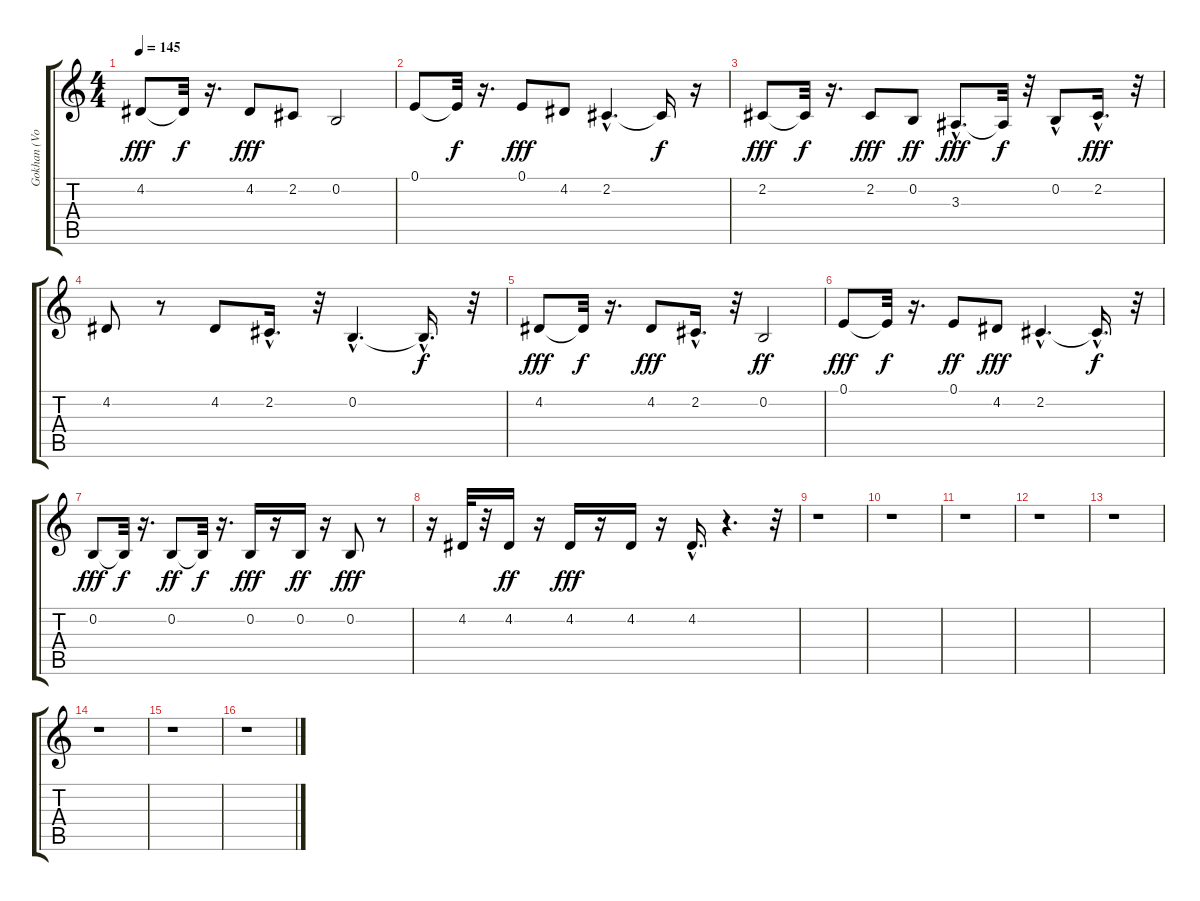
\track ("Gokhan (Vokal)" "Gokhan (Vo") {instrument lead3calliope}
\staff {score tabs}
\tuning (E4 B3 G3 D3 A2 E2) {hide}
\ts (4 4)
\tempo 145
\clef g2
\ks c
4.2.8{dy fff} 4.2{t}.32{dy f} r.16{d} 4.2.8{dy fff} 2.2.8 0.2.2 |
0.1.8 0.1{t}.32{dy f} r.16{d} 0.1.8{dy fff} 4.2.8 2.2{hac}.4{d} 2.2{t}.16{dy f} r.16 |
2.2.8{dy fff} 2.2{t}.32{dy f} r.16{d} 2.2.8{dy fff} 0.2.8{dy ff} 3.3{hac}.8{d dy fff} 3.3{t}.32{dy f} r.32 0.2{hac}.8 2.2{hac}.16{d dy fff} r.32 |
4.2.8 r.8 4.2.8 2.2{hac}.16{d} r.32 0.2{hac}.4{d} 0.2{hac t}.16{d dy f} r.32 |
4.2.8{dy fff} 4.2{t}.32{dy f} r.16{d} 4.2.8{dy fff} 2.2{hac}.16{d} r.32 0.2.2{dy ff} |
0.1.8{dy fff} 0.1{t}.32{dy f} r.16{d} 0.1.8{dy ff} 4.2.8{dy fff} 2.2{hac}.4{d} 2.2{hac t}.16{d dy f} r.32 |
0.2.8{dy fff} 0.2{t}.32{dy f} r.16{d} 0.2.8{dy ff} 0.2{t}.32{dy f} r.16{d} 0.2.16{dy fff} r.16 0.2.16{dy ff} r.16 0.2.8{dy fff} r.8 |
r.16 4.2.32 r.32 4.2.16{dy ff} r.16 4.2.16{dy fff} r.16 4.2.16 r.16 4.2{hac}.16{d} r.4{d} r.32 |
r.1 |
r.1 |
r.1 |
r.1 |
r.1 |
r.1 |
r.1 |
r.1
